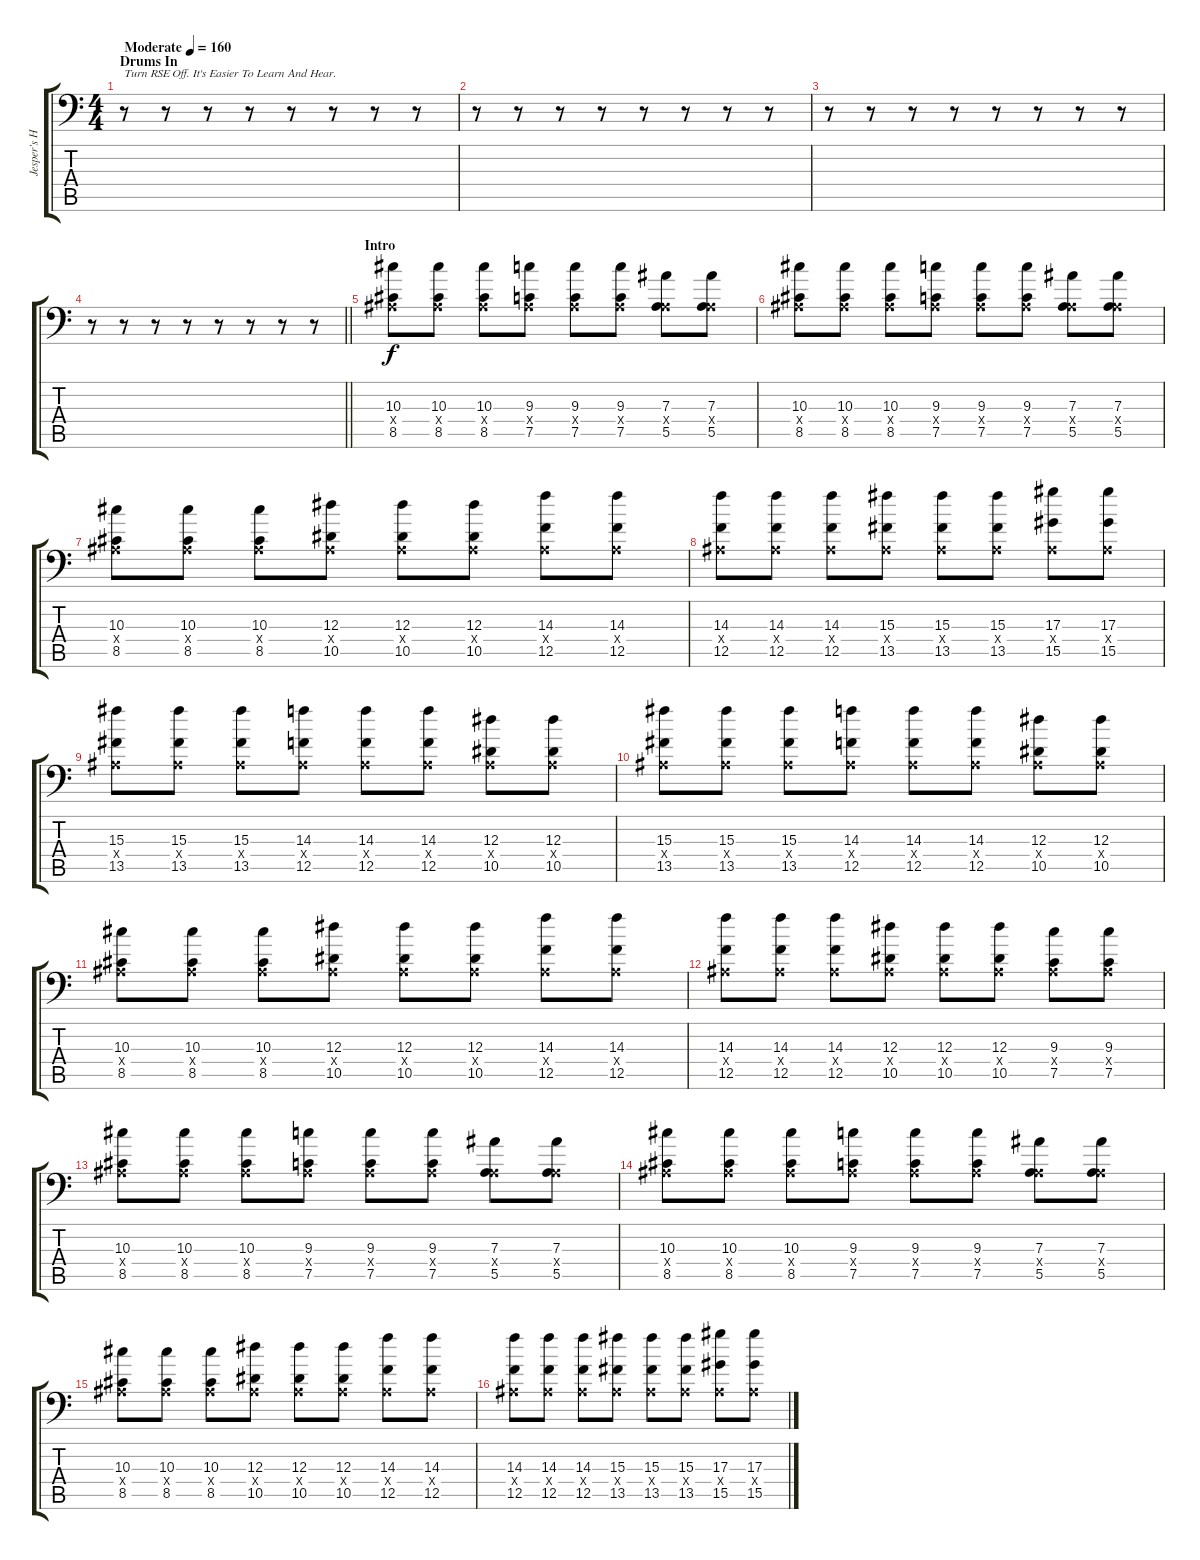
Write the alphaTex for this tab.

\track ("Jesper's Harmonizer" "Jesper's H") {instrument overdrivenguitar}
\staff {score tabs}
\tuning (C4 G3 Eb3 Bb2 F2 Bb1) {hide}
\ts (4 4)
\section ("" "Drums In")
\tempo (160 "Moderate")
\clef f4
\ks c
r.8{txt "Turn RSE Off. It's Easier To Learn And Hear." dy f instrument overdrivenguitar} r.8 r.8 r.8 r.8 r.8 r.8 r.8 |
r.8 r.8 r.8 r.8 r.8 r.8 r.8 r.8 |
r.8 r.8 r.8 r.8 r.8 r.8 r.8 r.8 |
\barLineRight lightlight
r.8 r.8 r.8 r.8 r.8 r.8 r.8 r.8 |
\section ("" "Intro")
(10.3 0.4{x} 8.5).8{balance 12} (10.3 0.4{x} 8.5).8 (10.3 0.4{x} 8.5).8 (9.3 0.4{x} 7.5).8 (9.3 0.4{x} 7.5).8 (9.3 0.4{x} 7.5).8 (7.3 0.4{x} 5.5).8 (7.3 0.4{x} 5.5).8 |
(10.3 0.4{x} 8.5).8 (10.3 0.4{x} 8.5).8 (10.3 0.4{x} 8.5).8 (9.3 0.4{x} 7.5).8 (9.3 0.4{x} 7.5).8 (9.3 0.4{x} 7.5).8 (7.3 0.4{x} 5.5).8 (7.3 0.4{x} 5.5).8 |
(10.3 0.4{x} 8.5).8 (10.3 0.4{x} 8.5).8 (10.3 0.4{x} 8.5).8 (12.3 0.4{x} 10.5).8 (12.3 0.4{x} 10.5).8 (12.3 0.4{x} 10.5).8 (14.3 0.4{x} 12.5).8 (14.3 0.4{x} 12.5).8 |
(14.3 0.4{x} 12.5).8 (14.3 0.4{x} 12.5).8 (14.3 0.4{x} 12.5).8 (15.3 0.4{x} 13.5).8 (15.3 0.4{x} 13.5).8 (15.3 0.4{x} 13.5).8 (17.3 0.4{x} 15.5).8 (17.3 0.4{x} 15.5).8 |
(15.3 0.4{x} 13.5).8 (15.3 0.4{x} 13.5).8 (15.3 0.4{x} 13.5).8 (14.3 0.4{x} 12.5).8 (14.3 0.4{x} 12.5).8 (14.3 0.4{x} 12.5).8 (12.3 0.4{x} 10.5).8 (12.3 0.4{x} 10.5).8 |
(15.3 0.4{x} 13.5).8 (15.3 0.4{x} 13.5).8 (15.3 0.4{x} 13.5).8 (14.3 0.4{x} 12.5).8 (14.3 0.4{x} 12.5).8 (14.3 0.4{x} 12.5).8 (12.3 0.4{x} 10.5).8 (12.3 0.4{x} 10.5).8 |
(10.3 0.4{x} 8.5).8 (10.3 0.4{x} 8.5).8 (10.3 0.4{x} 8.5).8 (12.3 0.4{x} 10.5).8 (12.3 0.4{x} 10.5).8 (12.3 0.4{x} 10.5).8 (14.3 0.4{x} 12.5).8 (14.3 0.4{x} 12.5).8 |
(14.3 0.4{x} 12.5).8 (14.3 0.4{x} 12.5).8 (14.3 0.4{x} 12.5).8 (12.3 0.4{x} 10.5).8 (12.3 0.4{x} 10.5).8 (12.3 0.4{x} 10.5).8 (9.3 0.4{x} 7.5).8 (9.3 0.4{x} 7.5).8 |
(10.3 0.4{x} 8.5).8 (10.3 0.4{x} 8.5).8 (10.3 0.4{x} 8.5).8 (9.3 0.4{x} 7.5).8 (9.3 0.4{x} 7.5).8 (9.3 0.4{x} 7.5).8 (7.3 0.4{x} 5.5).8 (7.3 0.4{x} 5.5).8 |
(10.3 0.4{x} 8.5).8 (10.3 0.4{x} 8.5).8 (10.3 0.4{x} 8.5).8 (9.3 0.4{x} 7.5).8 (9.3 0.4{x} 7.5).8 (9.3 0.4{x} 7.5).8 (7.3 0.4{x} 5.5).8 (7.3 0.4{x} 5.5).8 |
(10.3 0.4{x} 8.5).8 (10.3 0.4{x} 8.5).8 (10.3 0.4{x} 8.5).8 (12.3 0.4{x} 10.5).8 (12.3 0.4{x} 10.5).8 (12.3 0.4{x} 10.5).8 (14.3 0.4{x} 12.5).8 (14.3 0.4{x} 12.5).8 |
(14.3 0.4{x} 12.5).8 (14.3 0.4{x} 12.5).8 (14.3 0.4{x} 12.5).8 (15.3 0.4{x} 13.5).8 (15.3 0.4{x} 13.5).8 (15.3 0.4{x} 13.5).8 (17.3 0.4{x} 15.5).8 (17.3 0.4{x} 15.5).8
